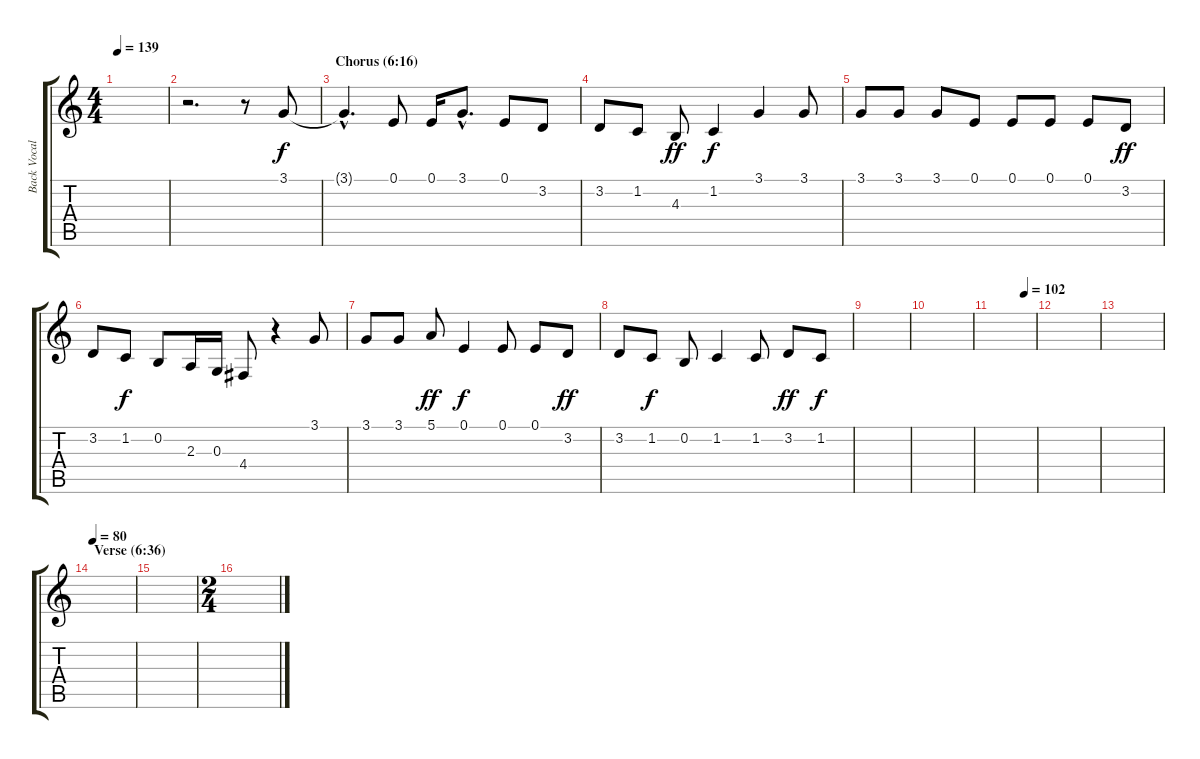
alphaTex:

\track ("Back Vocals" "Back Vocal") {instrument piccolo}
\staff {score tabs}
\tuning (E4 B3 G3 D3 A2 E2) {hide}
\ts (4 4)
\tempo 139
\clef g2
\ks c
|
r.2{d} r.8 3.1.8 |
\section ("" "Chorus (6:16)")
3.1{hac t}.4{d} 0.1.8 0.1.16 3.1{hac}.8{d} 0.1.8 3.2.8 |
3.2.8 1.2.8 4.3.8{dy ff} 1.2.4{dy f} 3.1.4 3.1.8 |
3.1.8 3.1.8 3.1.8 0.1.8 0.1.8 0.1.8 0.1.8 3.2.8{dy ff} |
3.2.8 1.2.8{dy f} 0.2.8 2.3.16 0.3.16 4.4.8 r.4 3.1.8 |
3.1.8 3.1.8 5.1.8{dy ff} 0.1.4{dy f} 0.1.8 0.1.8 3.2.8{dy ff} |
3.2.8 1.2.8{dy f} 0.2.8 1.2.4 1.2.8 3.2.8{dy ff} 1.2.8{dy f} |
|
|
\tempo (102 0.75)
|
|
|
\section ("" "Verse (6:36)")
\tempo 80
|
|
\ts (2 4)
